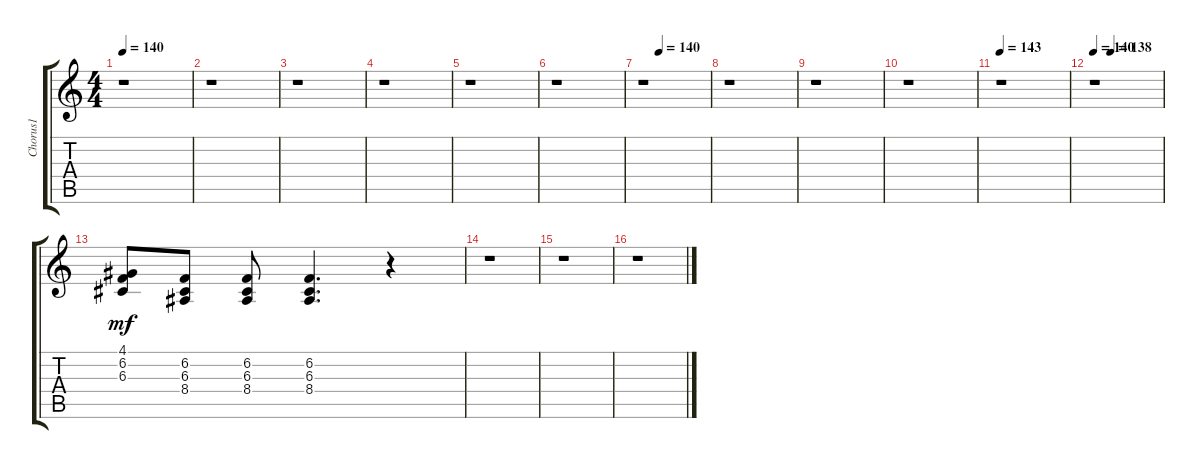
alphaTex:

\track ("Chorus1" "Chorus1") {instrument synthvoice}
\staff {score tabs}
\tuning (E4 B3 G3 D3 A2 E2) {hide}
\ts (4 4)
\tempo 140
\clef g2
\ks c
r.1{dy mf} |
r.1 |
r.1 |
r.1 |
r.1 |
r.1 |
\tempo (140 0.25)
r.1 |
r.1 |
r.1 |
r.1 |
\tempo 143
r.1 |
\tempo 140
\tempo (138 0.25)
r.1 |
(4.1 6.2 6.3).8 (6.2 6.3 8.4).8 (6.2 6.3 8.4).8 (6.2 6.3 8.4).4{d} r.4 |
r.1 |
r.1 |
r.1
